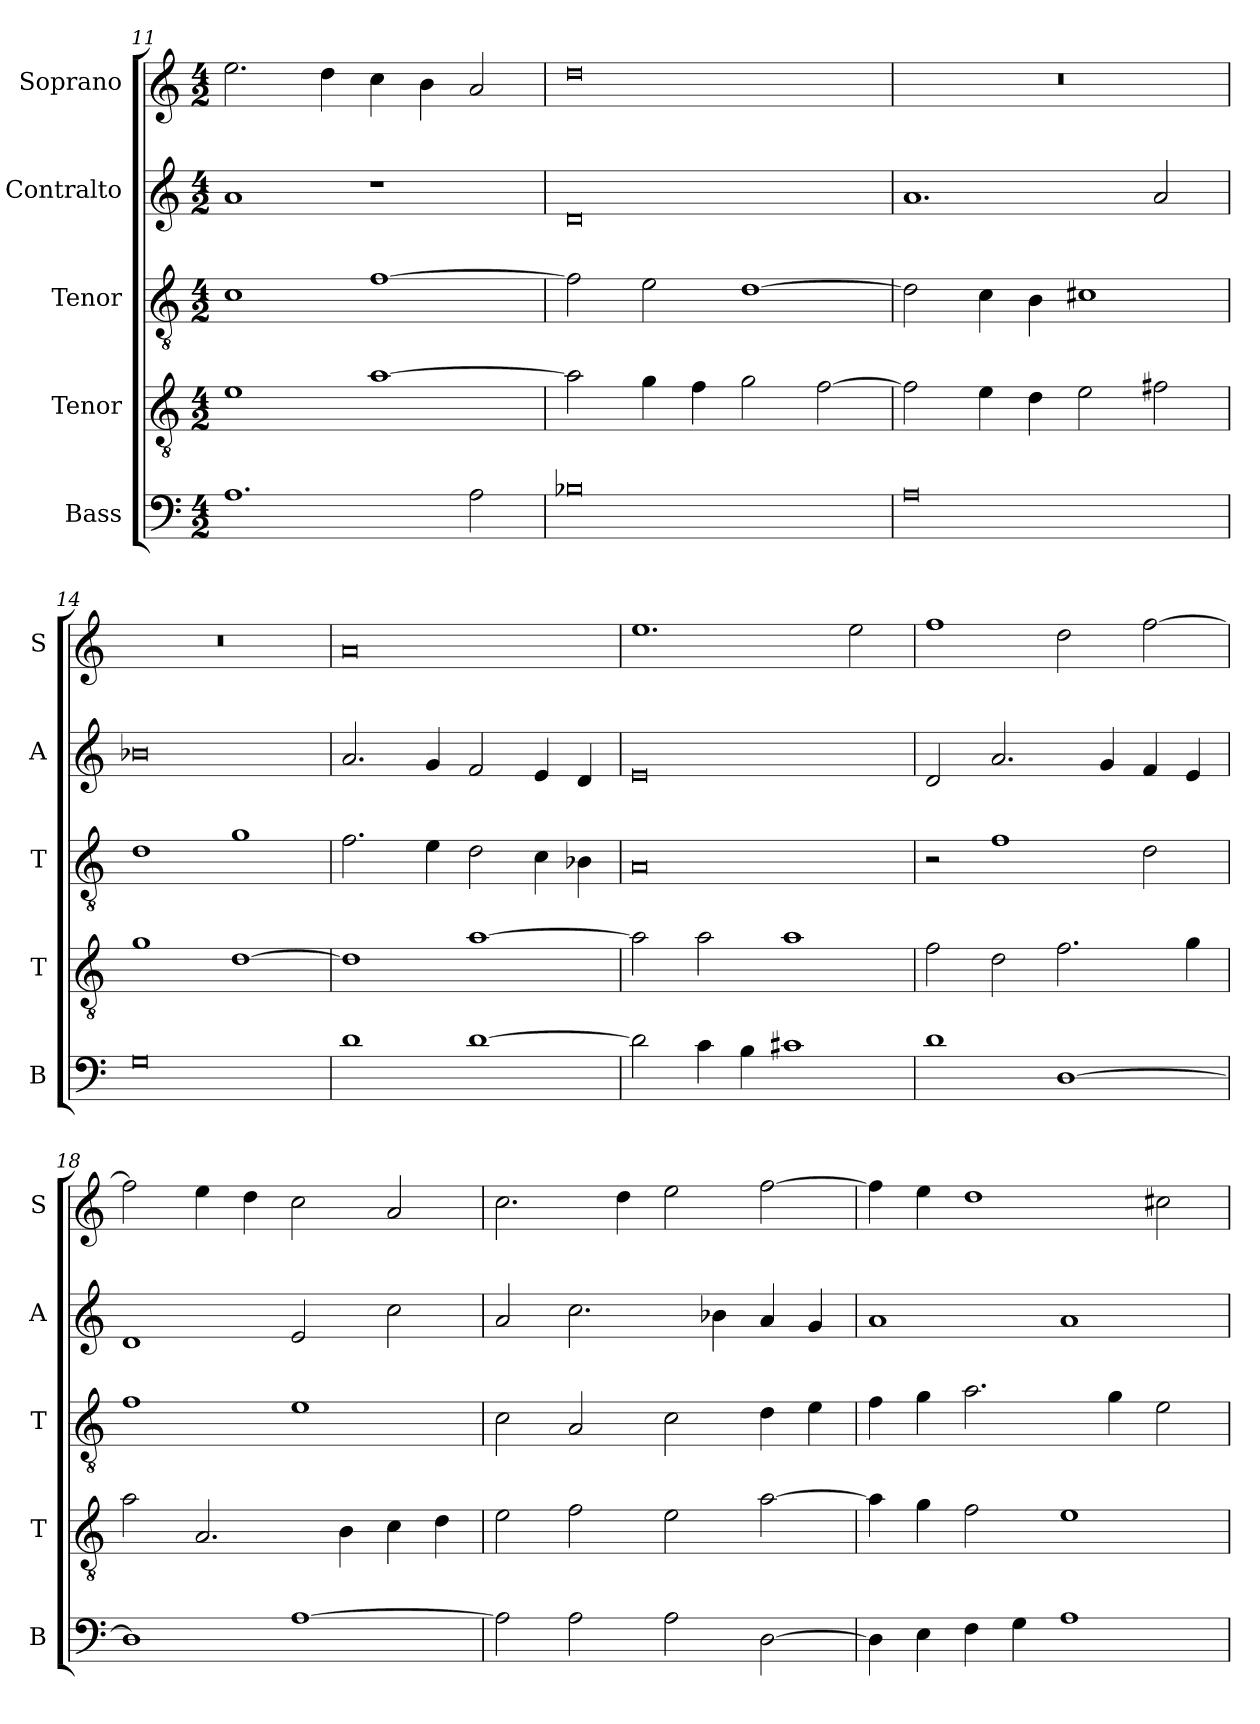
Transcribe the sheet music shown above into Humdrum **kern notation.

**kern	**kern	**kern	**kern	**kern
*part5	*part4	*part3	*part2	*part1
*staff5	*staff4	*staff3	*staff2	*staff1
*I"Bass	*I"Tenor	*I"Tenor	*I"Contralto	*I"Soprano
*I'B	*I'T	*I'T	*I'A	*I'S
*clefF4	*clefGv2	*clefGv2	*clefG2	*clefG2
*k[]	*k[]	*k[]	*k[]	*k[]
*D:dor	*D:dor	*D:dor	*D:dor	*D:dor
*M4/2	*M4/2	*M4/2	*M4/2	*M4/2
=11	=11	=11	=11	=11
1.A	1e	1c	1a	2.ee
.	.	.	.	4dd
.	[1a	[1f	1r	4cc
.	.	.	.	4b
2A	.	.	.	2a
=12	=12	=12	=12	=12
0B-X	2a]	2f]	0d	0dd
.	4g	2e	.	.
.	4f	.	.	.
.	2g	[1d	.	.
.	[2f	.	.	.
=13	=13	=13	=13	=13
0A	2f]	2d]	1.a	0r
.	4e	4c	.	.
.	4d	4B	.	.
.	2e	1c#X	.	.
.	2f#X	.	2a	.
=14	=14	=14	=14	=14
0G	1g	1d	0b-X	0r
.	[1d	1g	.	.
=15	=15	=15	=15	=15
1d	1d]	2.f	2.a	0a
.	.	4e	4g	.
[1d	[1a	2d	2f	.
.	.	4c	4e	.
.	.	4B-X	4d	.
=16	=16	=16	=16	=16
2d]	2a]	0A	0e	1.ee
4c	2a	.	.	.
4B	.	.	.	.
1c#X	1a	.	.	.
.	.	.	.	2ee
=17	=17	=17	=17	=17
1d	2f	2r	2d	1ff
.	2d	1f	2.a	.
[1D	2.f	.	.	2dd
.	.	.	4g	.
.	.	2d	4f	[2ff
.	4g	.	4e	.
=18	=18	=18	=18	=18
1D]	2a	1f	1d	2ff]
.	2.A	.	.	4ee
.	.	.	.	4dd
[1A	.	1e	2e	2cc
.	4B	.	.	.
.	4c	.	2cc	2a
.	4d	.	.	.
=19	=19	=19	=19	=19
2A]	2e	2c	2a	2.cc
2A	2f	2A	2.cc	.
.	.	.	.	4dd
2A	2e	2c	.	2ee
.	.	.	4b-X	.
[2D	[2a	4d	4a	[2ff
.	.	4e	4g	.
=20	=20	=20	=20	=20
4D]	4a]	4f	1a	4ff]
4E	4g	4g	.	4ee
4F	2f	2.a	.	1dd
4G	.	.	.	.
1A	1e	.	1a	.
.	.	4g	.	.
.	.	2e	.	2cc#X
=	=	=	=	=
*-	*-	*-	*-	*-
